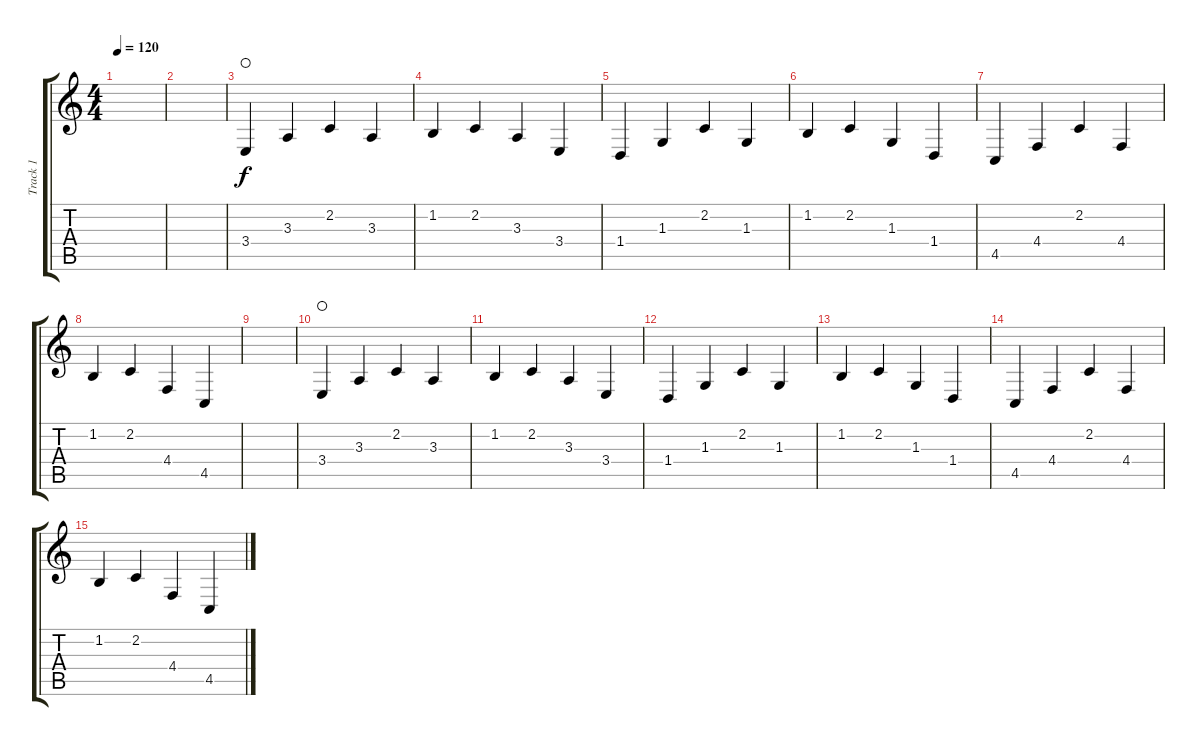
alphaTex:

\track ("Track 1" "Track 1") {instrument electricgrandpiano}
\staff {score tabs}
\tuning (Eb4 Bb3 Gb3 Db3 Ab2 Eb2) {hide}
\ts (4 4)
\tempo 120
\clef g2
\ks c
|
|
3.4.4{waho} 3.3.4 2.2.4 3.3.4 |
1.2.4 2.2.4 3.3.4 3.4.4 |
1.4.4 1.3.4 2.2.4 1.3.4 |
1.2.4 2.2.4 1.3.4 1.4.4 |
4.5.4 4.4.4 2.2.4 4.4.4 |
1.2.4 2.2.4 4.4.4 4.5.4 |
|
3.4.4{waho} 3.3.4 2.2.4 3.3.4 |
1.2.4 2.2.4 3.3.4 3.4.4 |
1.4.4 1.3.4 2.2.4 1.3.4 |
1.2.4 2.2.4 1.3.4 1.4.4 |
4.5.4 4.4.4 2.2.4 4.4.4 |
1.2.4 2.2.4 4.4.4 4.5.4
